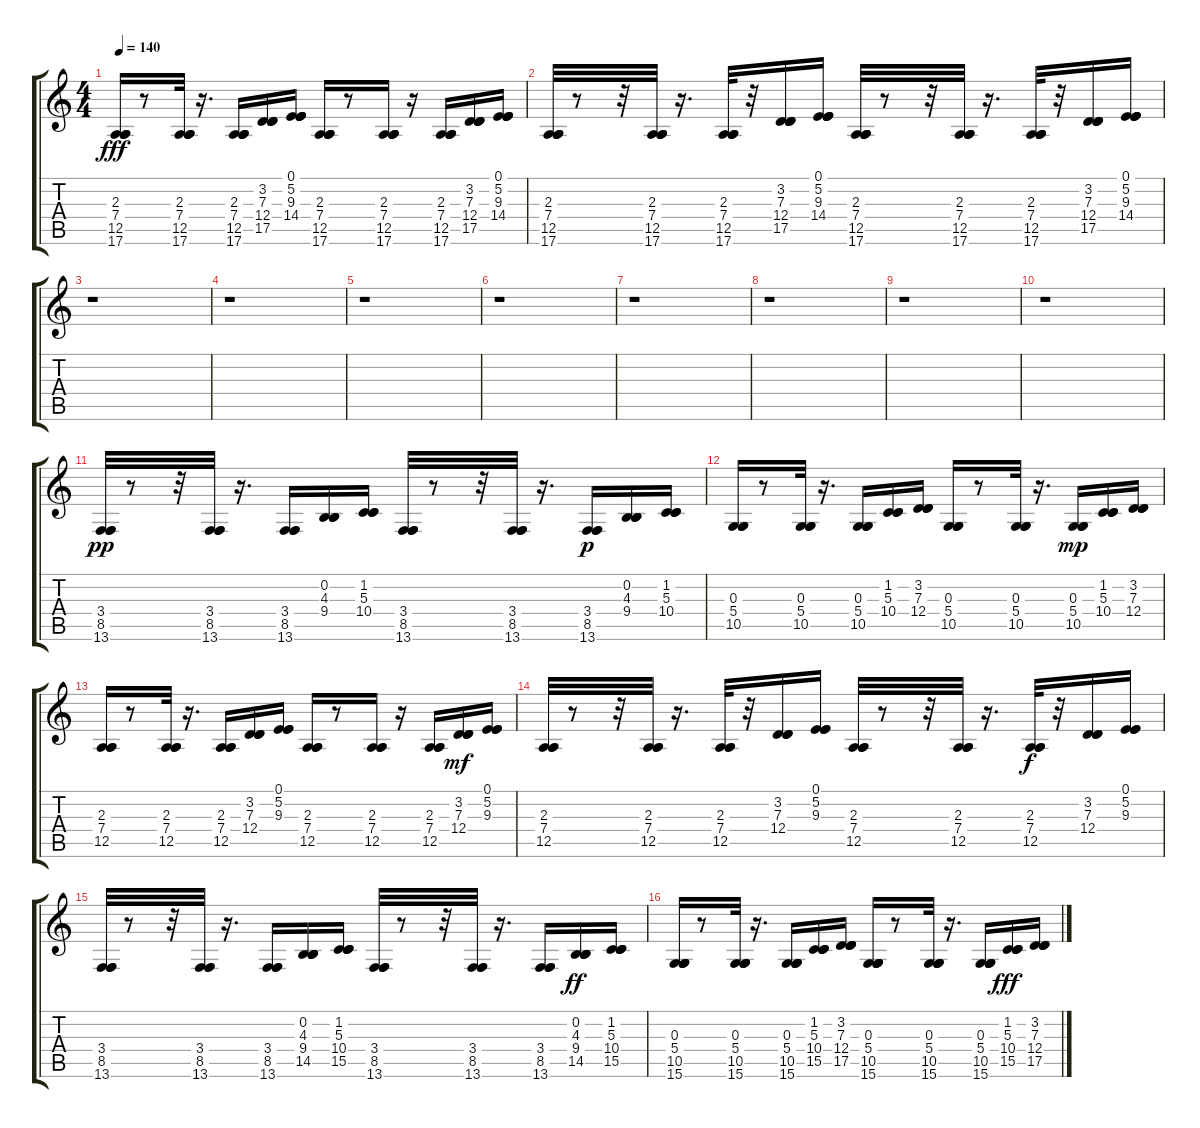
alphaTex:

\track "" {instrument lead2sawtooth}
\staff {score tabs}
\tuning (E4 B3 G3 D3 A2 E2) {hide}
\ts (4 4)
\tempo 140
\clef g2
\ks c
(2.3 7.4 12.5 17.6).16{dy fff balance 0} r.8 (2.3 7.4 12.5 17.6).32{balance 12} r.16{d} (2.3 7.4 12.5 17.6).16{balance 4} (3.2 7.3 12.4 17.5).16{balance 14} (0.1 5.2 9.3 14.4).16{balance 9} (2.3 7.4 12.5 17.6).16{balance 0} r.8 (2.3 7.4 12.5 17.6).16{balance 12} r.16 (2.3 7.4 12.5 17.6).16{balance 4} (3.2 7.3 12.4 17.5).16{balance 14} (0.1 5.2 9.3 14.4).16{balance 9} |
(2.3 7.4 12.5 17.6).32{balance 0} r.8 r.32 (2.3 7.4 12.5 17.6).32{balance 12} r.16{d} (2.3 7.4 12.5 17.6).32{balance 4} r.32 (3.2 7.3 12.4 17.5).16{balance 14} (0.1 5.2 9.3 14.4).16{balance 9} (2.3 7.4 12.5 17.6).32{balance 0} r.8 r.32 (2.3 7.4 12.5 17.6).32{balance 12} r.16{d} (2.3 7.4 12.5 17.6).32{balance 4} r.32 (3.2 7.3 12.4 17.5).16{balance 14} (0.1 5.2 9.3 14.4).16{balance 9} |
r.1 |
r.1 |
r.1 |
r.1 |
r.1 |
r.1 |
r.1 |
r.1 |
(3.4 8.5 13.6).32{dy pp balance 0} r.8 r.32 (3.4 8.5 13.6).32{balance 12 instrument lead2sawtooth} r.16{d} (3.4 8.5 13.6).16{balance 4} (0.2 4.3 9.4).16{balance 14} (1.2 5.3 10.4).16{balance 9} (3.4 8.5 13.6).32{balance 0} r.8 r.32 (3.4 8.5 13.6).32{balance 12} r.16{d} (3.4 8.5 13.6).16{dy p balance 4} (0.2 4.3 9.4).16{balance 14} (1.2 5.3 10.4).16{balance 9} |
(0.3 5.4 10.5).16{balance 0} r.8 (0.3 5.4 10.5).32{balance 12} r.16{d} (0.3 5.4 10.5).16{balance 4} (1.2 5.3 10.4).16{balance 14} (3.2 7.3 12.4).16{balance 9} (0.3 5.4 10.5).16{balance 0} r.8 (0.3 5.4 10.5).32{balance 12} r.16{d} (0.3 5.4 10.5).16{dy mp balance 4} (1.2 5.3 10.4).16{balance 14} (3.2 7.3 12.4).16{balance 9} |
(2.3 7.4 12.5).16{balance 0} r.8 (2.3 7.4 12.5).32{balance 12} r.16{d} (2.3 7.4 12.5).16{balance 4} (3.2 7.3 12.4).16{balance 14} (0.1 5.2 9.3).16{balance 9} (2.3 7.4 12.5).16{balance 0} r.8 (2.3 7.4 12.5).16{balance 12} r.16 (2.3 7.4 12.5).16{balance 4} (3.2 7.3 12.4).16{dy mf balance 14} (0.1 5.2 9.3).16{balance 9} |
(2.3 7.4 12.5).32{balance 0} r.8 r.32 (2.3 7.4 12.5).32{balance 12} r.16{d} (2.3 7.4 12.5).32{balance 4} r.32 (3.2 7.3 12.4).16{balance 14} (0.1 5.2 9.3).16{balance 9} (2.3 7.4 12.5).32{balance 0} r.8 r.32 (2.3 7.4 12.5).32{balance 12} r.16{d} (2.3 7.4 12.5).32{dy f balance 4} r.32 (3.2 7.3 12.4).16{balance 14} (0.1 5.2 9.3).16{balance 9} |
(3.4 8.5 13.6).32{balance 0} r.8 r.32 (3.4 8.5 13.6).32{balance 12 instrument lead2sawtooth} r.16{d} (3.4 8.5 13.6).16{balance 4} (0.2 4.3 9.4 14.5).16{balance 14} (1.2 5.3 10.4 15.5).16{balance 9} (3.4 8.5 13.6).32{balance 0} r.8 r.32 (3.4 8.5 13.6).32{balance 12} r.16{d} (3.4 8.5 13.6).16{balance 4} (0.2 4.3 9.4 14.5).16{dy ff balance 14} (1.2 5.3 10.4 15.5).16{balance 9} |
(0.3 5.4 10.5 15.6).16{balance 0} r.8 (0.3 5.4 10.5 15.6).32{balance 12} r.16{d} (0.3 5.4 10.5 15.6).16{balance 4} (1.2 5.3 10.4 15.5).16{balance 14} (3.2 7.3 12.4 17.5).16{balance 9} (0.3 5.4 10.5 15.6).16{balance 0} r.8 (0.3 5.4 10.5 15.6).32{balance 12} r.16{d} (0.3 5.4 10.5 15.6).16{balance 4} (1.2 5.3 10.4 15.5).16{dy fff balance 14} (3.2 7.3 12.4 17.5).16{balance 9}
